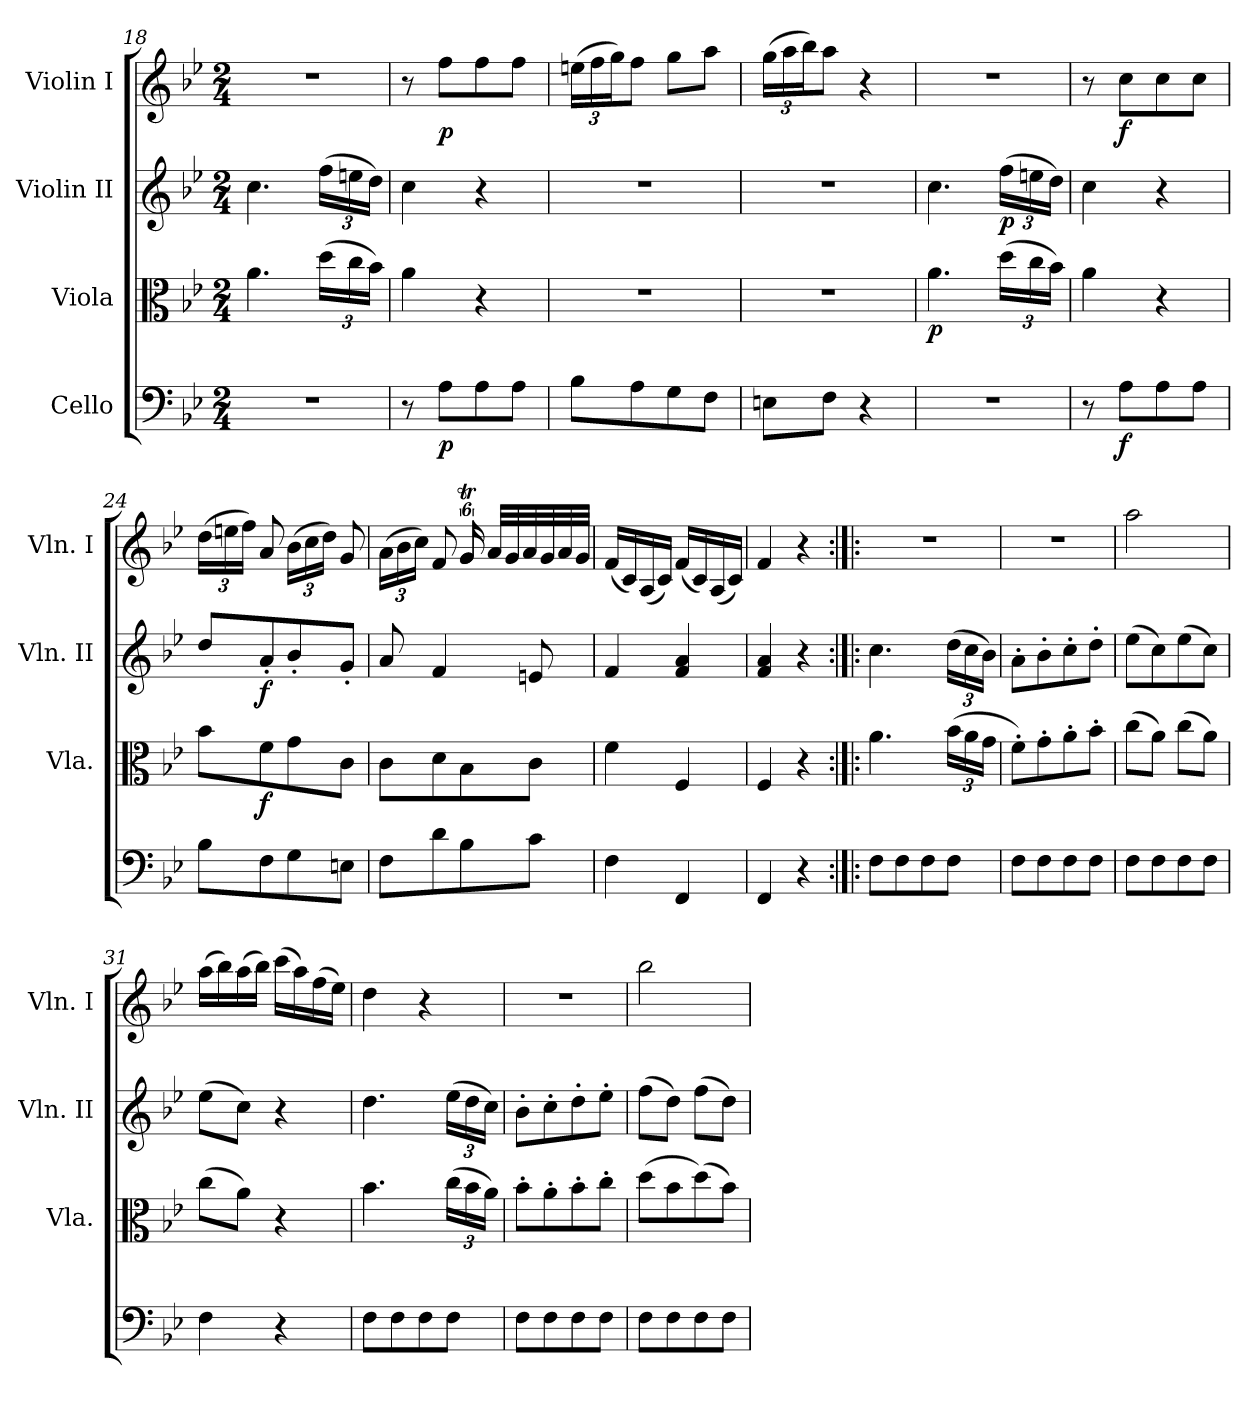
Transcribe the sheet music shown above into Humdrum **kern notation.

**kern	**dynam	**kern	**dynam	**kern	**dynam	**kern	**dynam
*part4	*part4	*part3	*part3	*part2	*part2	*part1	*part1
*staff4	*staff4	*staff3	*staff3	*staff2	*staff2	*staff1	*staff1
*I"Cello	*	*I"Viola	*	*I"Violin II	*	*I"Violin I	*
*	*	*I'Vla.	*	*I'Vln. II	*	*I'Vln. I	*
*clefF4	*	*clefC3	*	*clefG2	*	*clefG2	*
*k[b-e-]	*	*k[b-e-]	*	*k[b-e-]	*	*k[b-e-]	*
*B-:	*	*B-:	*	*B-:	*	*B-:	*
*M2/4	*	*M2/4	*	*M2/4	*	*M2/4	*
=18	=18	=18	=18	=18	=18	=18	=18
2r	.	4.a\	.	4.cc\	.	2r	.
.	.	(>24dd\LL	.	(>24ff\LL	.	.	.
.	.	24cc\	.	24een\	.	.	.
.	.	24b-\JJ)	.	24dd\JJ)	.	.	.
!!LO:LB:g=z
=19	=19	=19	=19	=19	=19	=19	=19
8r	.	4a\	.	4cc\	.	8r	.
!	!LO:DY:b	!	!	!	!	!	!LO:DY:b
8A\L	p	.	.	.	.	8ff\L	p
8A\	.	4r	.	4r	.	8ff\	.
8A\J	.	.	.	.	.	8ff\J	.
=20	=20	=20	=20	=20	=20	=20	=20
8B-\L	.	2r	.	2r	.	(>24een\LL	.
.	.	.	.	.	.	24ff\	.
.	.	.	.	.	.	24gg\J)	.
8A\	.	.	.	.	.	8ff\J	.
8G\	.	.	.	.	.	8gg\L	.
8F\J	.	.	.	.	.	8aa\J	.
=21	=21	=21	=21	=21	=21	=21	=21
8En\L	.	2r	.	2r	.	(>24gg\LL	.
.	.	.	.	.	.	24aa\	.
.	.	.	.	.	.	24bb-\J)	.
8F\J	.	.	.	.	.	8aa\J	.
4r	.	.	.	.	.	4r	.
=22	=22	=22	=22	=22	=22	=22	=22
!	!	!	!LO:DY:b	!	!	!	!
2r	.	4.a\	p	4.cc\	.	2r	.
!	!	!	!	!	!LO:DY:b	!	!
.	.	(>24dd\LL	.	(>24ff\LL	p	.	.
.	.	24cc\	.	24een\	.	.	.
.	.	24b-\JJ)	.	24dd\JJ)	.	.	.
=23	=23	=23	=23	=23	=23	=23	=23
8r	.	4a\	.	4cc\	.	8r	.
!	!LO:DY:b	!	!	!	!	!	!LO:DY:b
8A\L	f	.	.	.	.	8cc\L	f
8A\	.	4r	.	4r	.	8cc\	.
8A\J	.	.	.	.	.	8cc\J	.
=24	=24	=24	=24	=24	=24	=24	=24
8B-\L	.	8b-\L	.	8dd/L	.	(>24dd\LL	.
.	.	.	.	.	.	24een\	.
.	.	.	.	.	.	24ff\JJ)	.
!	!	!	!LO:DY:b	!	!LO:DY:b	!	!
8F\	.	8f\	f	8a'/	f	8a/	.
8G\	.	8g\	.	8b-'/	.	(>24b-\LL	.
.	.	.	.	.	.	24cc\	.
.	.	.	.	.	.	24dd\JJ)	.
8En\J	.	8c\J	.	8g'/J	.	8g/	.
!!LO:LB:g=z
=25	=25	=25	=25	=25	=25	=25	=25
*	*	*	*	*	*	*^	*
8F\L	.	8c\L	.	8a/	.	(>24a\LL	4ryy	.
.	.	.	.	.	.	24b-\	.	.
.	.	.	.	.	.	24cc\JJ)	.	.
8d\	.	8d\	.	4f/	.	8f/	.	.
8B-\	.	8B-\	.	.	.	4gT/	96%5g/	.
.	.	.	.	.	.	.	32a/LLL	.
.	.	.	.	.	.	.	32g/	.
.	.	.	.	.	.	.	32a/	.
8c\J	.	8c\J	.	8en/	.	.	.	.
.	.	.	.	.	.	.	32g/	.
.	.	.	.	.	.	.	32a/	.
.	.	.	.	.	.	.	32g/JJJ	.
.	.	.	.	.	.	.	96ryy	.
*	*	*	*	*	*	*v	*v	*
=26	=26	=26	=26	=26	=26	=26	=26
4F\	.	4f\	.	4f/	.	(<16f/LL	.
.	.	.	.	.	.	16c/)	.
.	.	.	.	.	.	(<16A/	.
.	.	.	.	.	.	16c/JJ)	.
4FF/	.	4F/	.	4f/ 4a/	.	(<16f/LL	.
.	.	.	.	.	.	16c/)	.
.	.	.	.	.	.	(<16A/	.
.	.	.	.	.	.	16c/JJ)	.
=27	=27	=27	=27	=27	=27	=27	=27
4FF/	.	4F/	.	4f/ 4a/	.	4f/	.
4r	.	4r	.	4r	.	4r	.
=28:|!|:	=28:|!|:	=28:|!|:	=28:|!|:	=28:|!|:	=28:|!|:	=28:|!|:	=28:|!|:
8F\L	.	4.a\	.	4.cc\	.	2r	.
8F\	.	.	.	.	.	.	.
8F\	.	.	.	.	.	.	.
8F\J	.	(>24b-\LL	.	(>24dd\LL	.	.	.
.	.	24a\	.	24cc\	.	.	.
.	.	24g\JJ	.	24b-\JJ)	.	.	.
=29	=29	=29	=29	=29	=29	=29	=29
8F\L	.	8f'\L)	.	8a'\L	.	2r	.
8F\	.	8g'\	.	8b-'\	.	.	.
8F\	.	8a'\	.	8cc'\	.	.	.
8F\J	.	8b-'\J	.	8dd'\J	.	.	.
=30	=30	=30	=30	=30	=30	=30	=30
8F\L	.	(8cc\L	.	(>8ee-\L	.	2aa\	.
8F\	.	8a\J)	.	8cc\)	.	.	.
8F\	.	(8cc\L	.	(>8ee-\	.	.	.
8F\J	.	8a\J)	.	8cc\J)	.	.	.
!!LO:LB:g=z
=31	=31	=31	=31	=31	=31	=31	=31
4F\	.	(>8cc\L	.	(>8ee-\L	.	(>16aa\LL	.
.	.	.	.	.	.	16bb-\)	.
.	.	8a\J)	.	8cc\J)	.	(>16aa\	.
.	.	.	.	.	.	16bb-\JJ)	.
4r	.	4r	.	4r	.	(>16ccc\LL	.
.	.	.	.	.	.	16aa\)	.
.	.	.	.	.	.	(>16ff\	.
.	.	.	.	.	.	16ee-\JJ)	.
=32	=32	=32	=32	=32	=32	=32	=32
8F\L	.	4.b-\	.	4.dd\	.	4dd\	.
8F\	.	.	.	.	.	.	.
8F\	.	.	.	.	.	4r	.
8F\J	.	(24cc\LL	.	(>24ee-\LL	.	.	.
.	.	24b-\	.	24dd\	.	.	.
.	.	24a\JJ)	.	24cc\JJ)	.	.	.
=33	=33	=33	=33	=33	=33	=33	=33
8F\L	.	8b-'\L	.	8b-'\L	.	2r	.
8F\	.	8a'\	.	8cc'\	.	.	.
8F\	.	8b-'\	.	8dd'\	.	.	.
8F\J	.	8cc'\J	.	8ee-'\J	.	.	.
=34	=34	=34	=34	=34	=34	=34	=34
8F\L	.	(>8dd\L	.	(8ff\L	.	2bb-\	.
8F\	.	8b-\	.	8dd\J)	.	.	.
8F\	.	(>8dd\)	.	(8ff\L	.	.	.
8F\J	.	8b-\J)	.	8dd\J)	.	.	.
=	=	=	=	=	=	=	=
*-	*-	*-	*-	*-	*-	*-	*-
